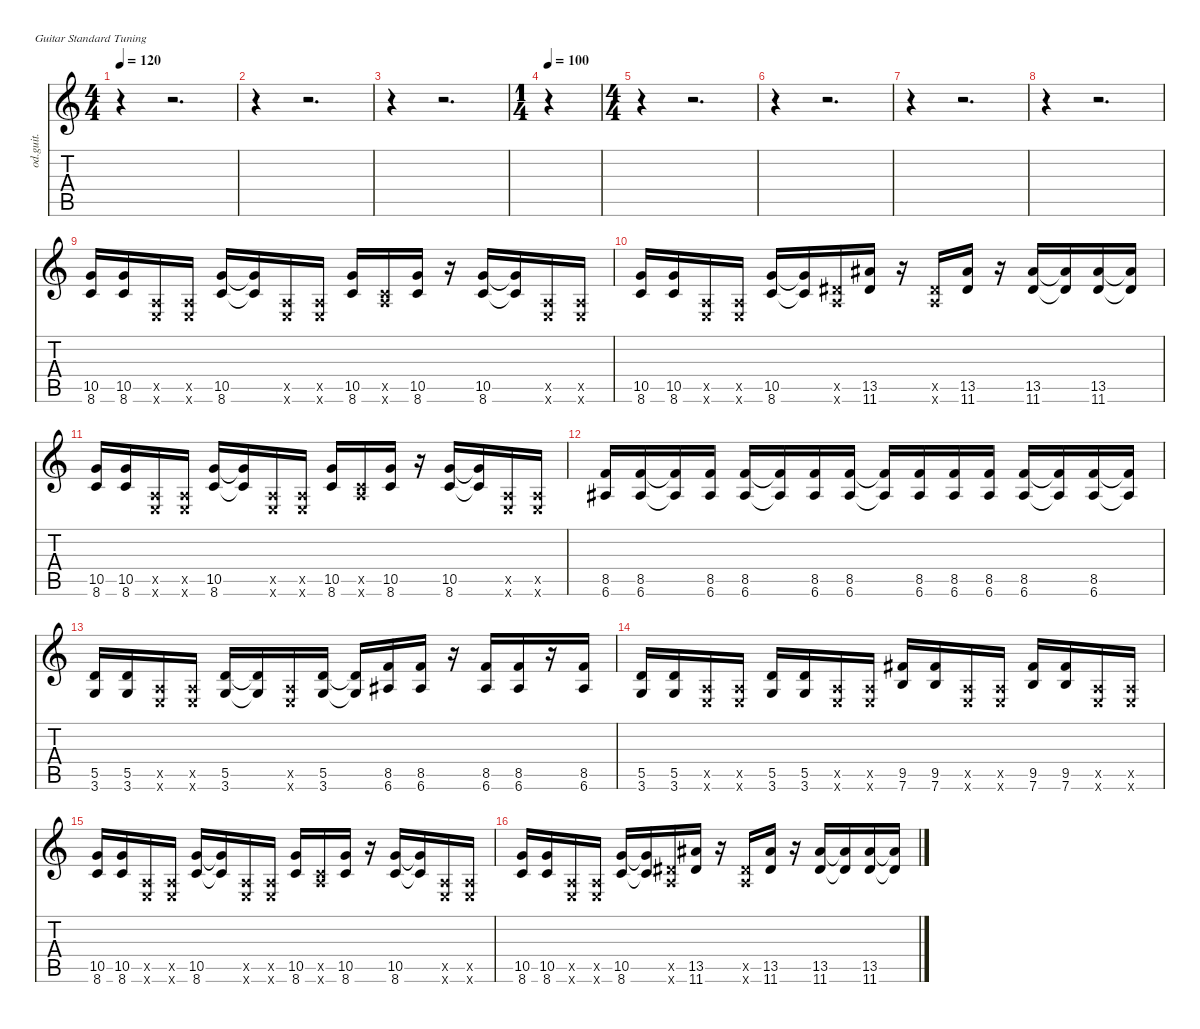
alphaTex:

\defaultSystemsLayout 4
\hideDynamics
\bracketExtendMode nobrackets
\otherSystemsTrackNameOrientation horizontal
\track ("guitar3" "od.guit.") {instrument overdrivenguitar}
\staff {score tabs}
\tuning (E4 B3 G3 D3 A2 E2)
\ts (4 4)
\tempo 120
\clef g2
\ks c
r.4{dy f beam Down} r.2{d beam Down} |
r.4{beam Down} r.2{d beam Down} |
r.4{beam Down} r.2{d beam Down} |
\ts (1 4)
\tempo 100
r.4{beam Down} |
\ts (4 4)
r.4{beam Down} r.2{d beam Down} |
r.4{beam Down} r.2{d beam Down} |
r.4{beam Down} r.2{d beam Down} |
r.4{beam Down} r.2{d beam Down} |
(10.5 8.6).16{beam Up} (10.5 8.6).16{beam Up} (0.5{x} 0.6{x}).16{beam Up} (0.5{x} 0.6{x}).16{beam Up} (10.5 8.6).16{beam Up} (10.5{t} 8.6{t}).16{beam Up} (0.5{x} 0.6{x}).16{beam Up} (0.5{x} 0.6{x}).16{beam Up} (10.5 8.6).16{beam Up} (0.5{x} 8.6{x}).16{beam Up} (10.5 8.6).16{beam Up} r.16{beam Up} (10.5 8.6).16{beam Up} (10.5{t} 8.6{t}).16{beam Up} (0.5{x} 0.6{x}).16{beam Up} (0.5{x} 0.6{x}).16{beam Up} |
(10.5 8.6).16{beam Up} (10.5 8.6).16{beam Up} (0.5{x} 0.6{x}).16{beam Up} (0.5{x} 0.6{x}).16{beam Up} (10.5 8.6).16{beam Up} (10.5{t} 8.6{t}).16{beam Up} (0.5{x} 11.6{x acc #}).16{beam Up} (13.5{acc #} 11.6{acc #}).16{beam Up} r.16{beam Up} (0.5{x} 11.6{x acc #}).16{beam Up} (13.5{acc #} 11.6{acc #}).16{beam Up} r.16{beam Up} (13.5{acc #} 11.6{acc #}).16{beam Up} (13.5{t acc #} 11.6{t acc #}).16{beam Up} (13.5{acc #} 11.6{acc #}).16{beam Up} (13.5{t acc #} 11.6{t acc #}).16{beam Up} |
(10.5 8.6).16{beam Up} (10.5 8.6).16{beam Up} (0.5{x} 0.6{x}).16{beam Up} (0.5{x} 0.6{x}).16{beam Up} (10.5 8.6).16{beam Up} (10.5{t} 8.6{t}).16{beam Up} (0.5{x} 0.6{x}).16{beam Up} (0.5{x} 0.6{x}).16{beam Up} (10.5 8.6).16{beam Up} (0.5{x} 8.6{x}).16{beam Up} (10.5 8.6).16{beam Up} r.16{beam Up} (10.5 8.6).16{beam Up} (10.5{t} 8.6{t}).16{beam Up} (0.5{x} 0.6{x}).16{beam Up} (0.5{x} 0.6{x}).16{beam Up} |
(8.5 6.6{acc #}).16{beam Up} (8.5 6.6{acc #}).16{beam Up} (8.5{t} 6.6{t acc #}).16{beam Up} (8.5 6.6{acc #}).16{beam Up} (8.5 6.6{acc #}).16{beam Up} (8.5{t} 6.6{t acc #}).16{beam Up} (8.5 6.6{acc #}).16{beam Up} (8.5 6.6{acc #}).16{beam Up} (8.5{t} 6.6{t acc #}).16{beam Up} (8.5 6.6{acc #}).16{beam Up} (8.5 6.6{acc #}).16{beam Up} (8.5 6.6{acc #}).16{beam Up} (8.5 6.6{acc #}).16{beam Up} (8.5{t} 6.6{t acc #}).16{beam Up} (8.5 6.6{acc #}).16{beam Up} (8.5{t} 6.6{t acc #}).16{beam Up} |
(5.5 3.6).16{beam Up} (5.5 3.6).16{beam Up} (0.5{x} 0.6{x}).16{beam Up} (0.5{x} 0.6{x}).16{beam Up} (5.5 3.6).16{beam Up} (5.5{t} 3.6{t}).16{beam Up} (0.5{x} 0.6{x}).16{beam Up} (5.5 3.6).16{beam Up} (5.5{t} 3.6{t}).16{beam Up} (8.5 6.6{acc #}).16{beam Up} (8.5 6.6{acc #}).16{beam Up} r.16{beam Up} (8.5 6.6{acc #}).16{beam Up} (8.5 6.6{acc #}).16{beam Up} r.16{beam Up} (8.5 6.6{acc #}).16{beam Up} |
(5.5 3.6).16{beam Up} (5.5 3.6).16{beam Up} (0.5{x} 0.6{x}).16{beam Up} (0.5{x} 0.6{x}).16{beam Up} (5.5 3.6).16{beam Up} (5.5 3.6).16{beam Up} (0.5{x} 0.6{x}).16{beam Up} (0.5{x} 0.6{x}).16{beam Up} (9.5{acc #} 7.6).16{beam Up} (9.5{acc #} 7.6).16{beam Up} (0.5{x} 0.6{x}).16{beam Up} (0.5{x} 0.6{x}).16{beam Up} (9.5{acc #} 7.6).16{beam Up} (9.5{acc #} 7.6).16{beam Up} (0.5{x} 0.6{x}).16{beam Up} (0.5{x} 0.6{x}).16{beam Up} |
(10.5 8.6).16{beam Up} (10.5 8.6).16{beam Up} (0.5{x} 0.6{x}).16{beam Up} (0.5{x} 0.6{x}).16{beam Up} (10.5 8.6).16{beam Up} (10.5{t} 8.6{t}).16{beam Up} (0.5{x} 0.6{x}).16{beam Up} (0.5{x} 0.6{x}).16{beam Up} (10.5 8.6).16{beam Up} (0.5{x} 8.6{x}).16{beam Up} (10.5 8.6).16{beam Up} r.16{beam Up} (10.5 8.6).16{beam Up} (10.5{t} 8.6{t}).16{beam Up} (0.5{x} 0.6{x}).16{beam Up} (0.5{x} 0.6{x}).16{beam Up} |
(10.5 8.6).16{beam Up} (10.5 8.6).16{beam Up} (0.5{x} 0.6{x}).16{beam Up} (0.5{x} 0.6{x}).16{beam Up} (10.5 8.6).16{beam Up} (10.5{t} 8.6{t}).16{beam Up} (0.5{x} 11.6{x acc #}).16{beam Up} (13.5{acc #} 11.6{acc #}).16{beam Up} r.16{beam Up} (0.5{x} 11.6{x acc #}).16{beam Up} (13.5{acc #} 11.6{acc #}).16{beam Up} r.16{beam Up} (13.5{acc #} 11.6{acc #}).16{beam Up} (13.5{t acc #} 11.6{t acc #}).16{beam Up} (13.5{acc #} 11.6{acc #}).16{beam Up} (13.5{t acc #} 11.6{t acc #}).16{beam Up}
